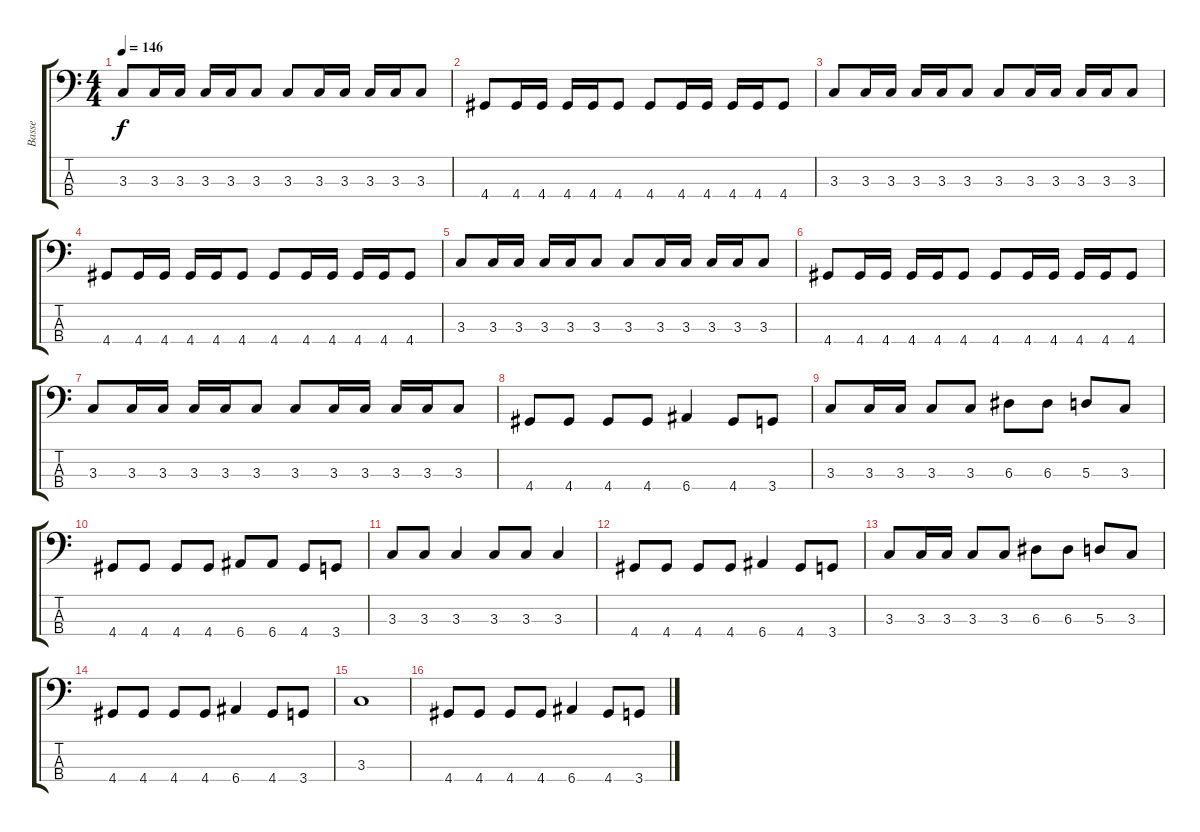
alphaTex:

\track ("Basse" "Basse") {instrument electricbasspick}
\staff {score tabs}
\tuning (G2 D2 A1 E1) {hide}
\ts (4 4)
\tempo 146
\clef f4
\ks c
3.3.8{dy f} 3.3.16 3.3.16 3.3.16 3.3.16 3.3.8 3.3.8 3.3.16 3.3.16 3.3.16 3.3.16 3.3.8 |
4.4.8 4.4.16 4.4.16 4.4.16 4.4.16 4.4.8 4.4.8 4.4.16 4.4.16 4.4.16 4.4.16 4.4.8 |
3.3.8 3.3.16 3.3.16 3.3.16 3.3.16 3.3.8 3.3.8 3.3.16 3.3.16 3.3.16 3.3.16 3.3.8 |
4.4.8 4.4.16 4.4.16 4.4.16 4.4.16 4.4.8 4.4.8 4.4.16 4.4.16 4.4.16 4.4.16 4.4.8 |
3.3.8 3.3.16 3.3.16 3.3.16 3.3.16 3.3.8 3.3.8 3.3.16 3.3.16 3.3.16 3.3.16 3.3.8 |
4.4.8 4.4.16 4.4.16 4.4.16 4.4.16 4.4.8 4.4.8 4.4.16 4.4.16 4.4.16 4.4.16 4.4.8 |
3.3.8 3.3.16 3.3.16 3.3.16 3.3.16 3.3.8 3.3.8 3.3.16 3.3.16 3.3.16 3.3.16 3.3.8 |
4.4.8 4.4.8 4.4.8 4.4.8 6.4.4 4.4.8 3.4.8 |
3.3.8 3.3.16 3.3.16 3.3.8 3.3.8 6.3.8 6.3.8 5.3.8 3.3.8 |
4.4.8 4.4.8 4.4.8 4.4.8 6.4.8 6.4.8 4.4.8 3.4.8 |
3.3.8 3.3.8 3.3.4 3.3.8 3.3.8 3.3.4 |
4.4.8 4.4.8 4.4.8 4.4.8 6.4.4 4.4.8 3.4.8 |
3.3.8 3.3.16 3.3.16 3.3.8 3.3.8 6.3.8 6.3.8 5.3.8 3.3.8 |
4.4.8 4.4.8 4.4.8 4.4.8 6.4.4 4.4.8 3.4.8 |
3.3.1 |
4.4.8 4.4.8 4.4.8 4.4.8 6.4.4 4.4.8 3.4.8
